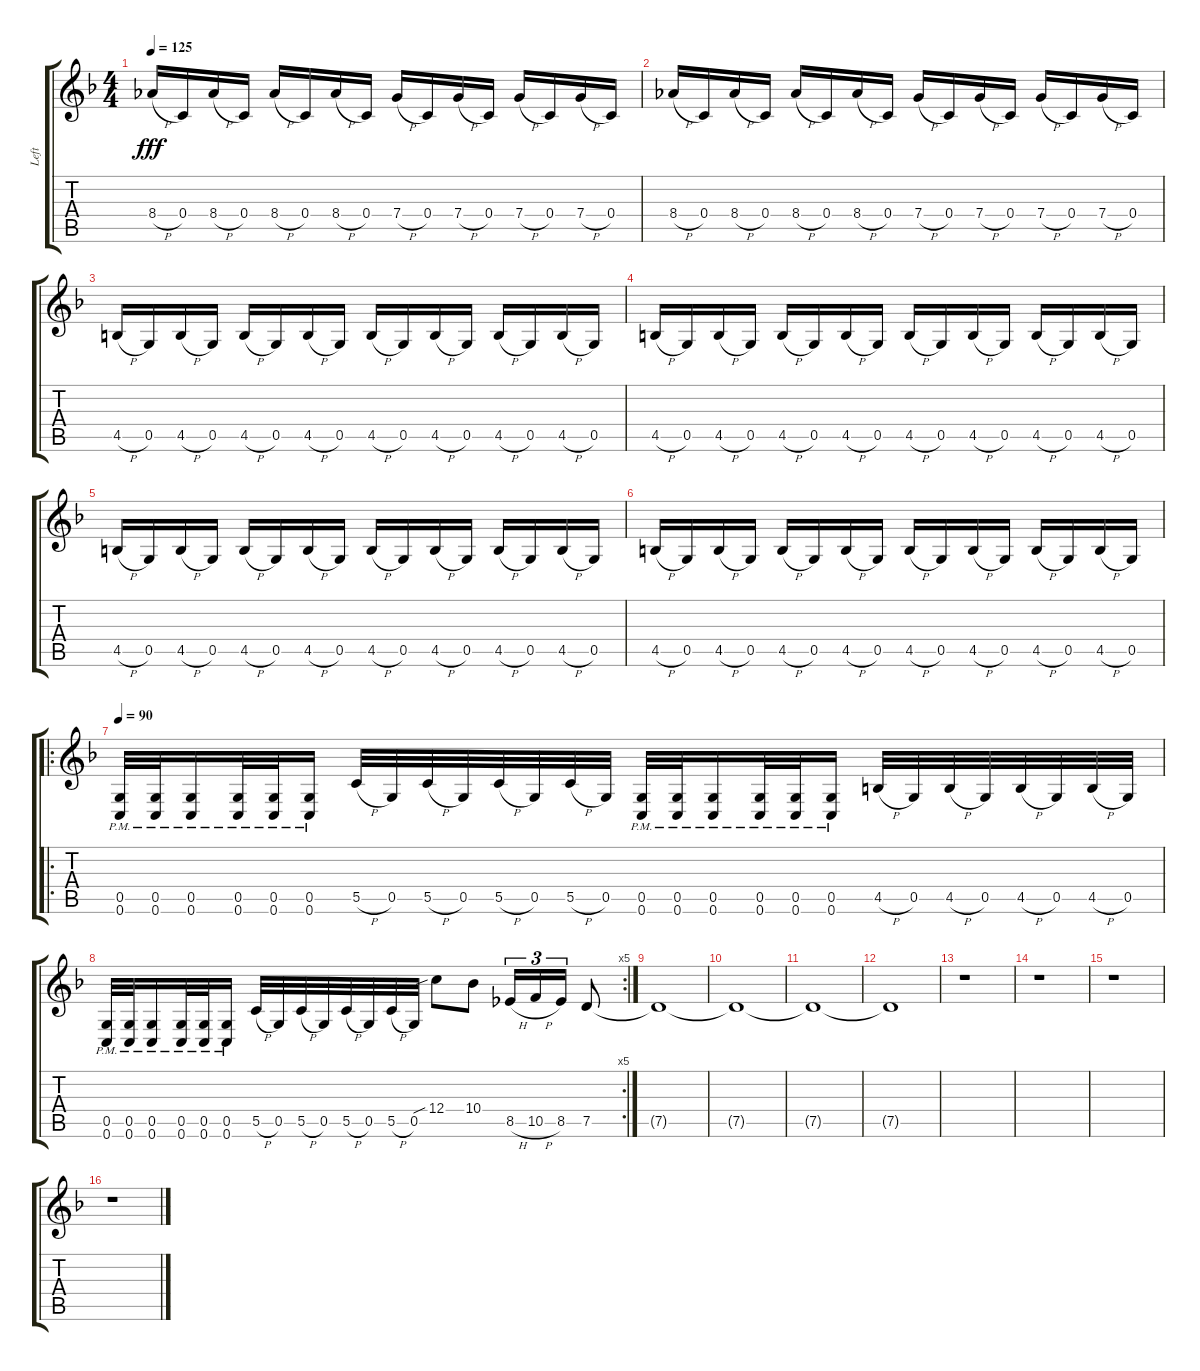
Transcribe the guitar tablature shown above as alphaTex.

\track ("Left" "Left") {instrument distortionguitar}
\staff {score tabs}
\tuning (D4 A3 F3 C3 G2 C2) {hide}
\ts (4 4)
\tempo 125
\clef g2
\ks f
8.4{h}.16{dy fff} 0.4.16 8.4{h}.16 0.4.16 8.4{h}.16 0.4.16 8.4{h}.16 0.4.16 7.4{h}.16 0.4.16 7.4{h}.16 0.4.16 7.4{h}.16 0.4.16 7.4{h}.16 0.4.16 |
8.4{h}.16 0.4.16 8.4{h}.16 0.4.16 8.4{h}.16 0.4.16 8.4{h}.16 0.4.16 7.4{h}.16 0.4.16 7.4{h}.16 0.4.16 7.4{h}.16 0.4.16 7.4{h}.16 0.4.16 |
4.5{h}.16 0.5.16 4.5{h}.16 0.5.16 4.5{h}.16 0.5.16 4.5{h}.16 0.5.16 4.5{h}.16 0.5.16 4.5{h}.16 0.5.16 4.5{h}.16 0.5.16 4.5{h}.16 0.5.16 |
4.5{h}.16 0.5.16 4.5{h}.16 0.5.16 4.5{h}.16 0.5.16 4.5{h}.16 0.5.16 4.5{h}.16 0.5.16 4.5{h}.16 0.5.16 4.5{h}.16 0.5.16 4.5{h}.16 0.5.16 |
4.5{h}.16 0.5.16 4.5{h}.16 0.5.16 4.5{h}.16 0.5.16 4.5{h}.16 0.5.16 4.5{h}.16 0.5.16 4.5{h}.16 0.5.16 4.5{h}.16 0.5.16 4.5{h}.16 0.5.16 |
4.5{h}.16 0.5.16 4.5{h}.16 0.5.16 4.5{h}.16 0.5.16 4.5{h}.16 0.5.16 4.5{h}.16 0.5.16 4.5{h}.16 0.5.16 4.5{h}.16 0.5.16 4.5{h}.16 0.5.16 |
\ro
\tempo 90
(0.5{pm} 0.6{pm}).32 (0.5{pm} 0.6{pm}).32 (0.5{pm} 0.6{pm}).16 (0.5{pm} 0.6{pm}).32 (0.5{pm} 0.6{pm}).32 (0.5{pm} 0.6{pm}).16 5.5{h}.32 0.5.32 5.5{h}.32 0.5.32 5.5{h}.32 0.5.32 5.5{h}.32 0.5.32 (0.5{pm} 0.6{pm}).32 (0.5{pm} 0.6{pm}).32 (0.5{pm} 0.6{pm}).16 (0.5{pm} 0.6{pm}).32 (0.5{pm} 0.6{pm}).32 (0.5{pm} 0.6{pm}).16 4.5{h}.32 0.5.32 4.5{h}.32 0.5.32 4.5{h}.32 0.5.32 4.5{h}.32 0.5.32 |
\rc 5
(0.5{pm} 0.6{pm}).32 (0.5{pm} 0.6{pm}).32 (0.5{pm} 0.6{pm}).16 (0.5{pm} 0.6{pm}).32 (0.5{pm} 0.6{pm}).32 (0.5{pm} 0.6{pm}).16 5.5{h}.32 0.5.32 5.5{h}.32 0.5.32 5.5{h}.32 0.5.32 5.5{h}.32 0.5.32 12.4{sib}.8 10.4.8 8.5{h}.16{tu (3 2)} 10.5{h}.16{tu (3 2)} 8.5.16{tu (3 2)} 7.5.8 |
7.5{t}.1 |
7.5{t}.1 |
7.5{t}.1 |
7.5{t}.1 |
r.1 |
r.1 |
r.1 |
r.1
